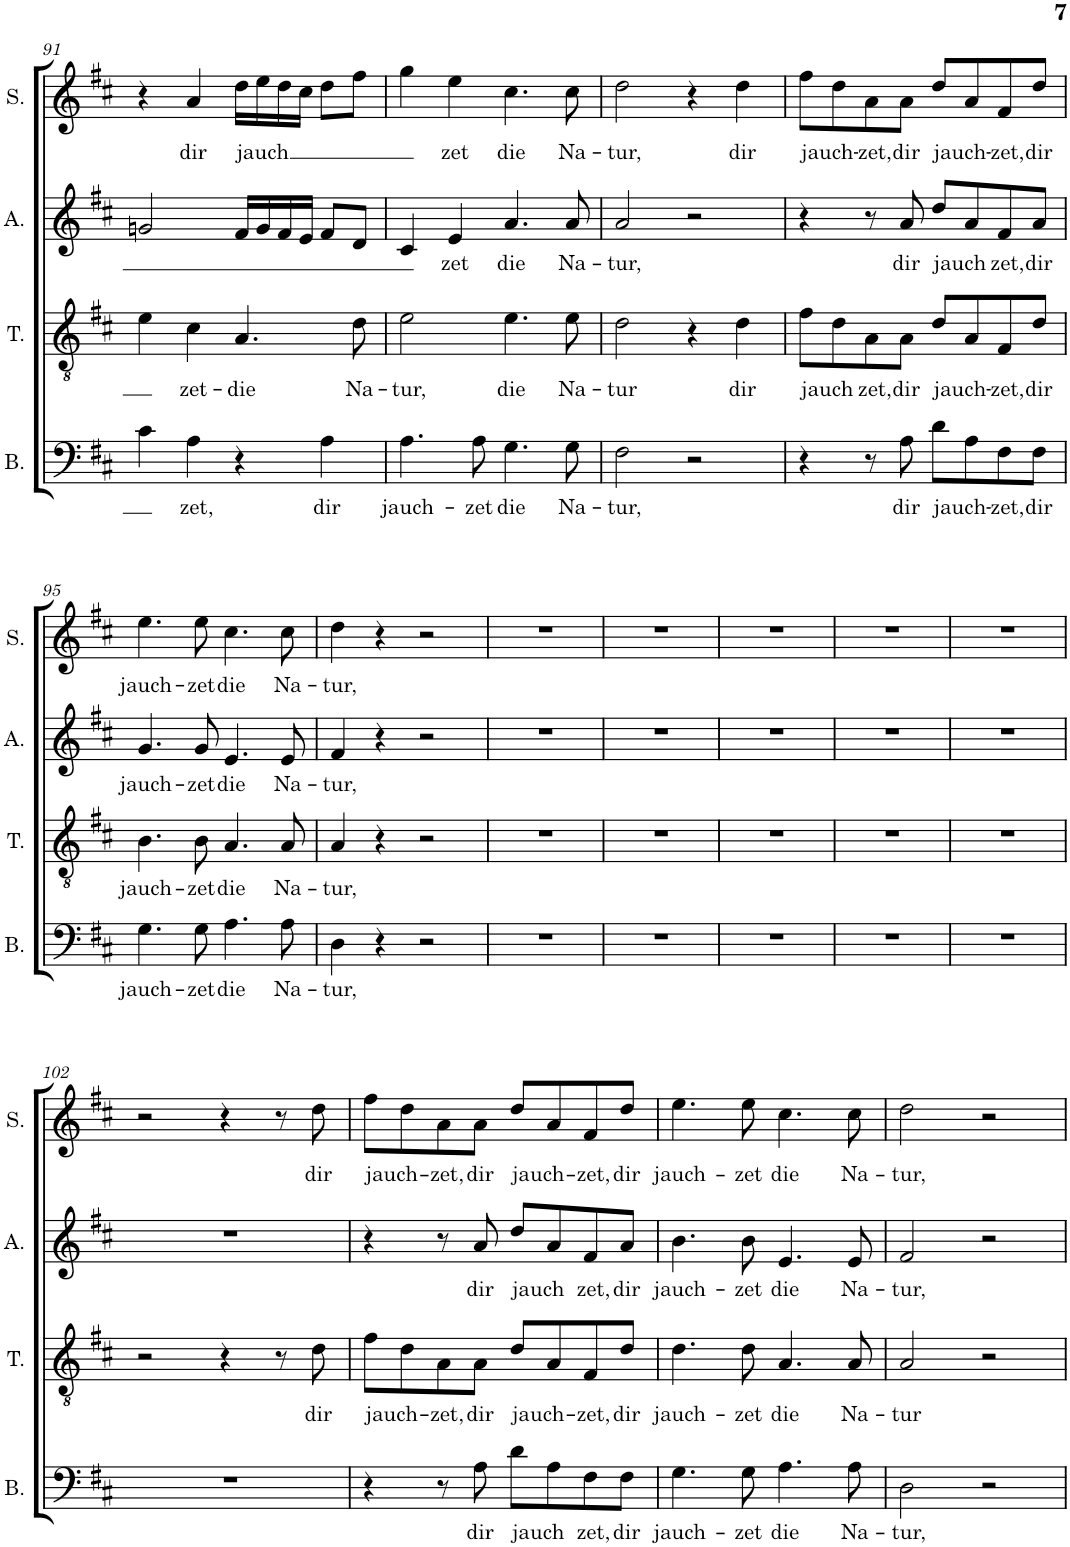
**kern	**text	**kern	**text	**kern	**text	**kern	**text
*part4	*part4	*part3	*part3	*part2	*part2	*part1	*part1
*staff4	*staff4	*staff3	*staff3	*staff2	*staff2	*staff1	*staff1
*I"Bass	*	*I"Tenor	*	*I"Alto	*	*I"Soprano	*
*I'B.	*	*I'T.	*	*I'A.	*	*I'S.	*
!!LO:PB:g=z
*clefF4	*	*clefGv2	*	*clefG2	*	*clefG2	*
*k[f#c#]	*	*k[f#c#]	*	*k[f#c#]	*	*k[f#c#]	*
*M4/4	*	*M4/4	*	*M4/4	*	*M4/4	*
*met(c)	*	*met(c)	*	*met(c)	*	*met(c)	*
=91	=91	=91	=91	=91	=91	=91	=91
4c#\	.	4e\	.	2gn/	.	4r	.
!	!LO:LY:b	!	!LO:LY:b	!	!	!	!LO:LY:b
4A\	zet,	4c#\	zet-	.	.	4a/	dir
!	!	!	!LO:LY:b	!	!	!	!LO:LY:b
4r	.	4.A/	-die	16f#/LL	.	16dd\LL	-jauch
.	.	.	.	16g/	.	16ee\	.
.	.	.	.	16f#/	.	16dd\	.
.	.	.	.	16e/JJ	.	16cc#\JJ	.
!	!LO:LY:b	!	!	!	!	!	!
4A\	dir	.	.	8f#/L	.	8dd\L	.
!	!	!	!LO:LY:b	!	!	!	!
.	.	8d\	Na-	8d/J	.	8ff#\J	.
=92	=92	=92	=92	=92	=92	=92	=92
!	!LO:LY:b	!	!LO:LY:b	!	!	!	!
4.A\	jauch-	2e\	-tur,	4c#/	.	4gg\	.
!	!	!	!	!	!LO:LY:b	!	!LO:LY:b
.	.	.	.	4e/	zet	4ee\	zet
!	!LO:LY:b	!	!	!	!	!	!
8A\	-zet	.	.	.	.	.	.
!	!LO:LY:b	!	!LO:LY:b	!	!LO:LY:b	!	!LO:LY:b
4.G\	die	4.e\	die	4.a/	die	4.cc#\	die
!	!LO:LY:b	!	!LO:LY:b	!	!LO:LY:b	!	!LO:LY:b
8G\	Na-	8e\	Na-	8a/	Na-	8cc#\	Na-
=93	=93	=93	=93	=93	=93	=93	=93
!	!LO:LY:b	!	!LO:LY:b	!	!LO:LY:b	!	!LO:LY:b
2F#\	-tur,	2d\	-tur	2a/	-tur,	2dd\	-tur,
2r	.	4r	.	2r	.	4r	.
!	!	!	!LO:LY:b	!	!	!	!LO:LY:b
.	.	4d\	dir	.	.	4dd\	dir
=94	=94	=94	=94	=94	=94	=94	=94
!	!	!	!LO:LY:b	!	!	!	!LO:LY:b
4r	.	8f#\L	jauch	4r	.	8ff#\L	-jauch-
.	.	8d\	.	.	.	8dd\	.
!	!	!	!LO:LY:b	!	!	!	!LO:LY:b
8r	.	8A\	zet,	8r	.	8a\	zet,
!	!LO:LY:b	!	!LO:LY:b	!	!LO:LY:b	!	!LO:LY:b
8A\	dir	8A\J	dir	8a/	dir	8a\J	dir
!	!LO:LY:b	!	!LO:LY:b	!	!LO:LY:b	!	!LO:LY:b
8d\L	jauch-	8d/L	jauch-	8dd/L	jauch	8dd/L	jauch-
8A\	.	8A/	.	8a/	.	8a/	.
!	!LO:LY:b	!	!LO:LY:b	!	!LO:LY:b	!	!LO:LY:b
8F#\	zet,	8F#/	-zet,	8f#/	zet,	8f#/	-zet,
!	!LO:LY:b	!	!LO:LY:b	!	!LO:LY:b	!	!LO:LY:b
8F#\J	dir	8d/J	dir	8a/J	dir	8dd/J	dir
!!LO:LB:g=z
=95	=95	=95	=95	=95	=95	=95	=95
!	!LO:LY:b	!	!LO:LY:b	!	!LO:LY:b	!	!LO:LY:b
4.G\	jauch-	4.B\	jauch-	4.g/	jauch-	4.ee\	jauch-
!	!LO:LY:b	!	!LO:LY:b	!	!LO:LY:b	!	!LO:LY:b
8G\	-zet	8B\	-zet	8g/	-zet	8ee\	zet
!	!LO:LY:b	!	!LO:LY:b	!	!LO:LY:b	!	!LO:LY:b
4.A\	die	4.A/	die	4.e/	die	4.cc#\	die
!	!LO:LY:b	!	!LO:LY:b	!	!LO:LY:b	!	!LO:LY:b
8A\	Na-	8A/	Na-	8e/	Na-	8cc#\	Na-
=96	=96	=96	=96	=96	=96	=96	=96
!	!LO:LY:b	!	!LO:LY:b	!	!LO:LY:b	!	!LO:LY:b
4D\	-tur,	4A/	-tur,	4f#/	-tur,	4dd\	-tur,
4r	.	4r	.	4r	.	4r	.
2r	.	2r	.	2r	.	2r	.
=97	=97	=97	=97	=97	=97	=97	=97
1r	.	1r	.	1r	.	1r	.
=98	=98	=98	=98	=98	=98	=98	=98
1r	.	1r	.	1r	.	1r	.
=99	=99	=99	=99	=99	=99	=99	=99
1r	.	1r	.	1r	.	1r	.
=100	=100	=100	=100	=100	=100	=100	=100
1r	.	1r	.	1r	.	1r	.
=101	=101	=101	=101	=101	=101	=101	=101
1r	.	1r	.	1r	.	1r	.
!!LO:LB:g=z
=102	=102	=102	=102	=102	=102	=102	=102
1r	.	2r	.	1r	.	2r	.
.	.	4r	.	.	.	4r	.
.	.	8r	.	.	.	8r	.
!	!	!	!LO:LY:b	!	!	!	!LO:LY:b
.	.	8d\	dir	.	.	8dd\	dir
=103	=103	=103	=103	=103	=103	=103	=103
!	!	!	!LO:LY:b	!	!	!	!LO:LY:b
4r	.	8f#\L	jauch-	4r	.	8ff#\L	jauch-
.	.	8d\	.	.	.	8dd\	.
!	!	!	!LO:LY:b	!	!	!	!LO:LY:b
8r	.	8A\	-zet,	8r	.	8a\	-zet,
!	!LO:LY:b	!	!LO:LY:b	!	!LO:LY:b	!	!LO:LY:b
8A\	dir	8A\J	dir	8a/	dir	8a\J	dir
!	!LO:LY:b	!	!LO:LY:b	!	!LO:LY:b	!	!LO:LY:b
8d\L	jauch	8d/L	jauch-	8dd/L	jauch	8dd/L	jauch-
8A\	.	8A/	.	8a/	.	8a/	.
!	!LO:LY:b	!	!LO:LY:b	!	!LO:LY:b	!	!LO:LY:b
8F#\	zet,	8F#/	-zet,	8f#/	zet,	8f#/	-zet,
!	!LO:LY:b	!	!LO:LY:b	!	!LO:LY:b	!	!LO:LY:b
8F#\J	dir	8d/J	dir	8a/J	dir	8dd/J	dir
=104	=104	=104	=104	=104	=104	=104	=104
!	!LO:LY:b	!	!LO:LY:b	!	!LO:LY:b	!	!LO:LY:b
4.G\	jauch-	4.d\	jauch-	4.b\	jauch-	4.ee\	jauch-
!	!LO:LY:b	!	!LO:LY:b	!	!LO:LY:b	!	!LO:LY:b
8G\	-zet	8d\	-zet	8b\	-zet	8ee\	-zet
!	!LO:LY:b	!	!LO:LY:b	!	!LO:LY:b	!	!LO:LY:b
4.A\	die	4.A/	die	4.e/	die	4.cc#\	die
!	!LO:LY:b	!	!LO:LY:b	!	!LO:LY:b	!	!LO:LY:b
8A\	Na-	8A/	Na-	8e/	Na-	8cc#\	Na-
=105	=105	=105	=105	=105	=105	=105	=105
!	!LO:LY:b	!	!LO:LY:b	!	!LO:LY:b	!	!LO:LY:b
2D\	-tur,	2A/	-tur	2f#/	-tur,	2dd\	-tur,
2r	.	2r	.	2r	.	2r	.
=	=	=	=	=	=	=	=
*-	*-	*-	*-	*-	*-	*-	*-
